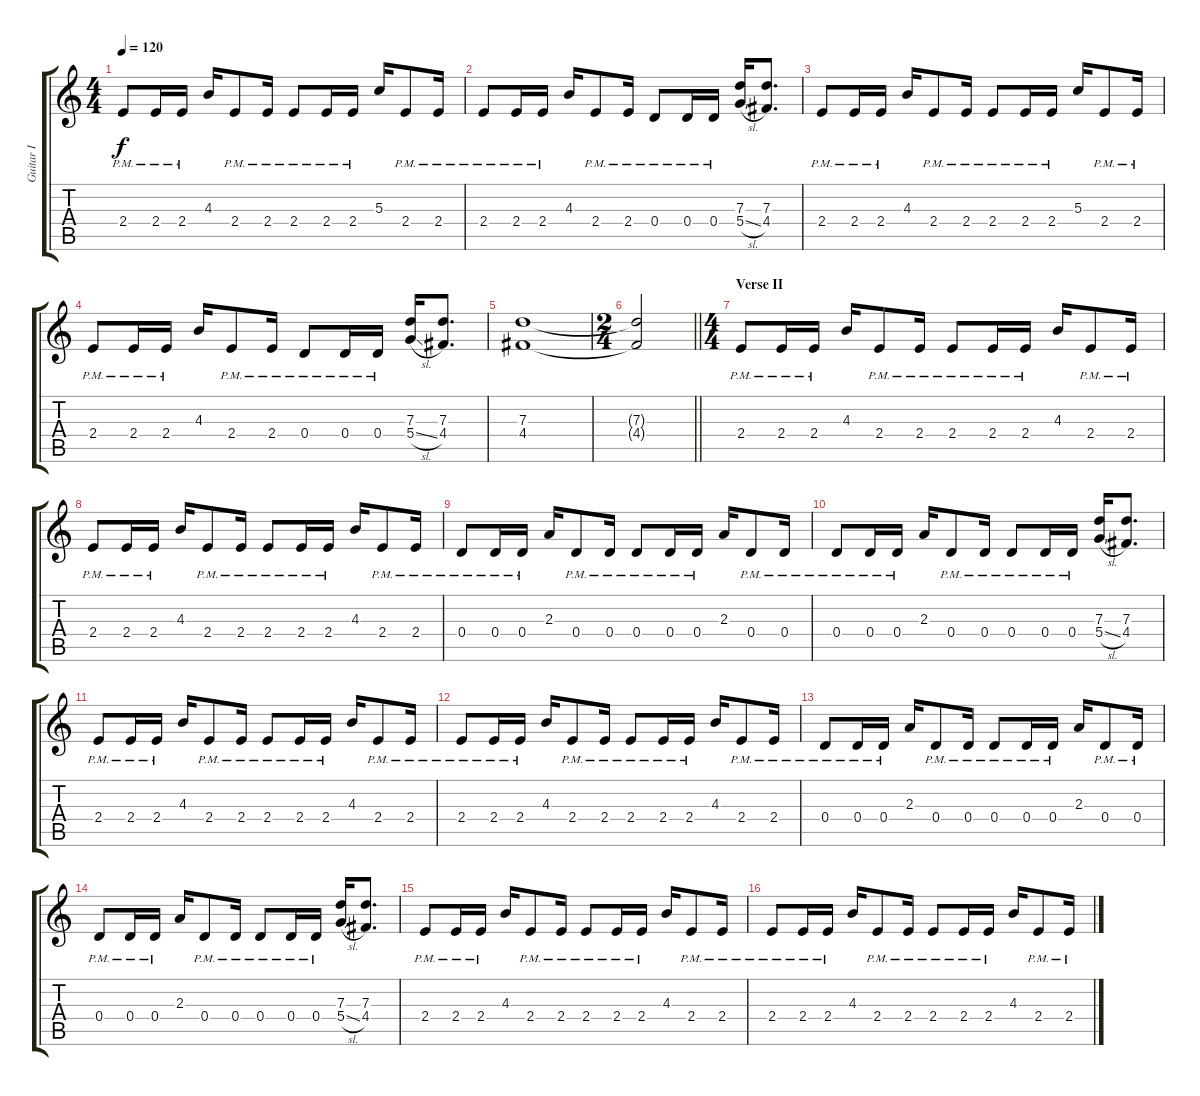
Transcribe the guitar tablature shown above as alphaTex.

\track ("Guitar I" "Guitar I") {instrument overdrivenguitar}
\staff {score tabs}
\tuning (E4 B3 G3 D3 A2 E2) {hide}
\ts (4 4)
\tempo 120
\clef g2
\ks c
2.4{pm}.8{dy f} 2.4{pm}.16 2.4{pm}.16 4.3.16 2.4{pm}.8 2.4{pm}.16 2.4{pm}.8 2.4{pm}.16 2.4{pm}.16 5.3.16 2.4{pm}.8 2.4{pm}.16 |
2.4{pm}.8 2.4{pm}.16 2.4{pm}.16 4.3.16 2.4{pm}.8 2.4{pm}.16 0.4{pm}.8 0.4{pm}.16 0.4{pm}.16 (7.3 5.4{sl}).16 (7.3 4.4).8{d} |
2.4{pm}.8 2.4{pm}.16 2.4{pm}.16 4.3.16 2.4{pm}.8 2.4{pm}.16 2.4{pm}.8 2.4{pm}.16 2.4{pm}.16 5.3.16 2.4{pm}.8 2.4{pm}.16 |
2.4{pm}.8 2.4{pm}.16 2.4{pm}.16 4.3.16 2.4{pm}.8 2.4{pm}.16 0.4{pm}.8 0.4{pm}.16 0.4{pm}.16 (7.3 5.4{sl}).16 (7.3 4.4).8{d} |
(7.3 4.4).1 |
\ts (2 4)
\barLineRight lightlight
(7.3{t} 4.4{t}).2 |
\ts (4 4)
\section ("" "Verse II")
2.4{pm}.8 2.4{pm}.16 2.4{pm}.16 4.3.16 2.4{pm}.8 2.4{pm}.16 2.4{pm}.8 2.4{pm}.16 2.4{pm}.16 4.3.16 2.4{pm}.8 2.4{pm}.16 |
2.4{pm}.8 2.4{pm}.16 2.4{pm}.16 4.3.16 2.4{pm}.8 2.4{pm}.16 2.4{pm}.8 2.4{pm}.16 2.4{pm}.16 4.3.16 2.4{pm}.8 2.4{pm}.16 |
0.4{pm}.8 0.4{pm}.16 0.4{pm}.16 2.3.16 0.4{pm}.8 0.4{pm}.16 0.4{pm}.8 0.4{pm}.16 0.4{pm}.16 2.3.16 0.4{pm}.8 0.4{pm}.16 |
0.4{pm}.8 0.4{pm}.16 0.4{pm}.16 2.3.16 0.4{pm}.8 0.4{pm}.16 0.4{pm}.8 0.4{pm}.16 0.4{pm}.16 (7.3 5.4{sl}).16 (7.3 4.4).8{d} |
2.4{pm}.8 2.4{pm}.16 2.4{pm}.16 4.3.16 2.4{pm}.8 2.4{pm}.16 2.4{pm}.8 2.4{pm}.16 2.4{pm}.16 4.3.16 2.4{pm}.8 2.4{pm}.16 |
2.4{pm}.8 2.4{pm}.16 2.4{pm}.16 4.3.16 2.4{pm}.8 2.4{pm}.16 2.4{pm}.8 2.4{pm}.16 2.4{pm}.16 4.3.16 2.4{pm}.8 2.4{pm}.16 |
0.4{pm}.8 0.4{pm}.16 0.4{pm}.16 2.3.16 0.4{pm}.8 0.4{pm}.16 0.4{pm}.8 0.4{pm}.16 0.4{pm}.16 2.3.16 0.4{pm}.8 0.4{pm}.16 |
0.4{pm}.8 0.4{pm}.16 0.4{pm}.16 2.3.16 0.4{pm}.8 0.4{pm}.16 0.4{pm}.8 0.4{pm}.16 0.4{pm}.16 (7.3 5.4{sl}).16 (7.3 4.4).8{d} |
2.4{pm}.8 2.4{pm}.16 2.4{pm}.16 4.3.16 2.4{pm}.8 2.4{pm}.16 2.4{pm}.8 2.4{pm}.16 2.4{pm}.16 4.3.16 2.4{pm}.8 2.4{pm}.16 |
2.4{pm}.8 2.4{pm}.16 2.4{pm}.16 4.3.16 2.4{pm}.8 2.4{pm}.16 2.4{pm}.8 2.4{pm}.16 2.4{pm}.16 4.3.16 2.4{pm}.8 2.4{pm}.16
